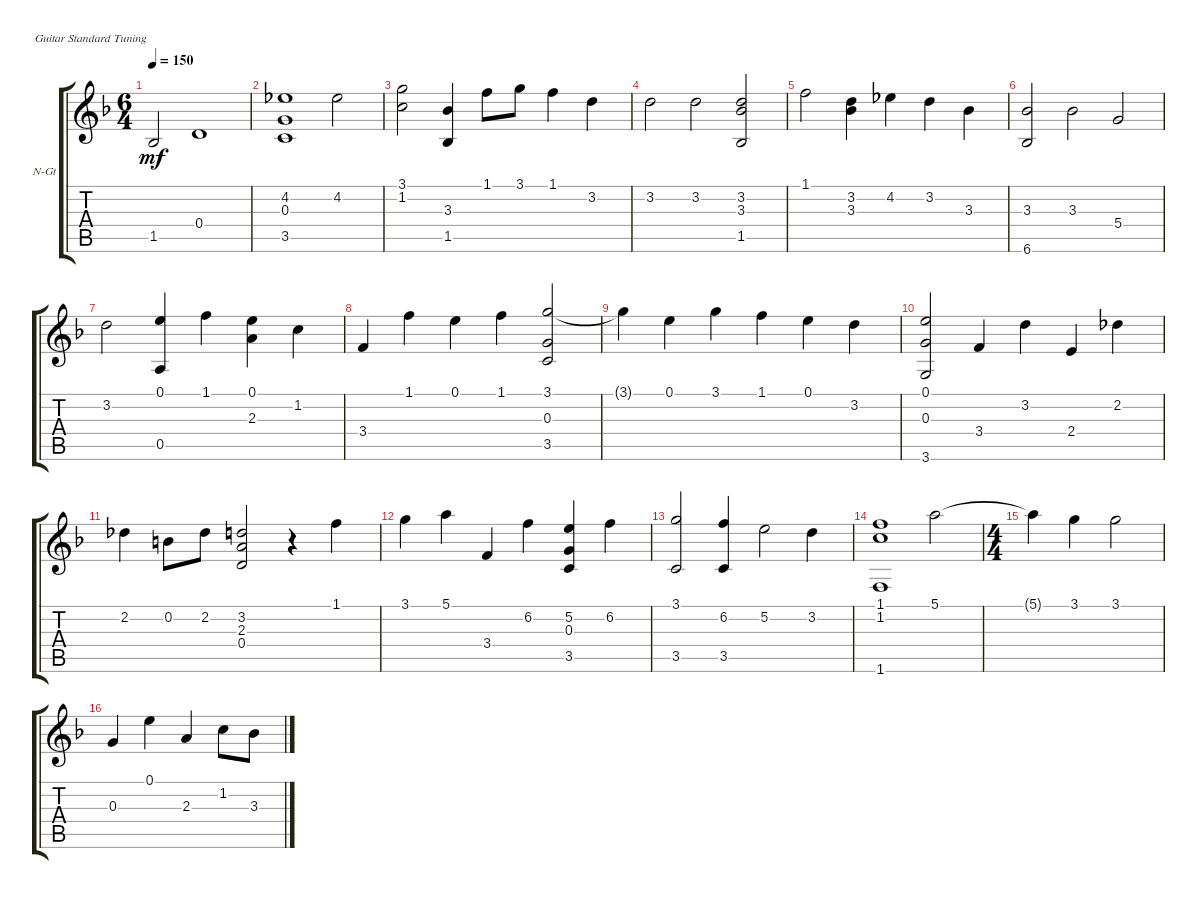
\defaultSystemsLayout 4
\bracketExtendMode groupsimilarinstruments
\firstSystemTrackNameOrientation horizontal
\otherSystemsTrackNameOrientation horizontal
\track ("Nylon Guitar" "N-Gt") {instrument acousticguitarnylon}
\staff {score tabs}
\tuning (E4 B3 G3 D3 A2 E2)
\ts (6 4)
\tempo 150
\clef g2
\ks f
1.5.2{dy mf} 0.4.1 |
(3.5 4.2 0.3).1 4.2.2 |
(3.1 1.2).2 (3.3 1.5).4 1.1.8 3.1.8 1.1.4 3.2.4 |
3.2.2 3.2.2 (3.2 3.3 1.5).2 |
1.1.2 (3.2 3.3).4 4.2.4 3.2.4 3.3.4 |
(3.3 6.6).2 3.3.2 5.4.2 |
3.2.2 (0.1 0.5).4 1.1.4 (0.1 2.3).4 1.2.4 |
3.4.4 1.1.4 0.1.4 1.1.4 (3.1 3.5 0.3).2 |
3.1{t}.4 0.1.4 3.1.4 1.1.4 0.1.4 3.2.4 |
(0.1 0.3 3.6).2 3.4.4 3.2.4 2.4.4 2.2.4 |
2.2.4 0.2.8 2.2.8 (3.2 0.4 2.3).2 r.4 1.1.4 |
3.1.4 5.1.4 3.4.4 6.2.4 (3.5 5.2 0.3).4 6.2.4 |
(3.1 3.5).2 (6.2 3.5).4 5.2.2 3.2.4 |
(1.1 1.2 1.6).1 5.1.2 |
\ts (4 4)
5.1{t}.4 3.1.4 3.1.2 |
0.3.4 0.1.4 2.3.4 1.2.8 3.3.8
